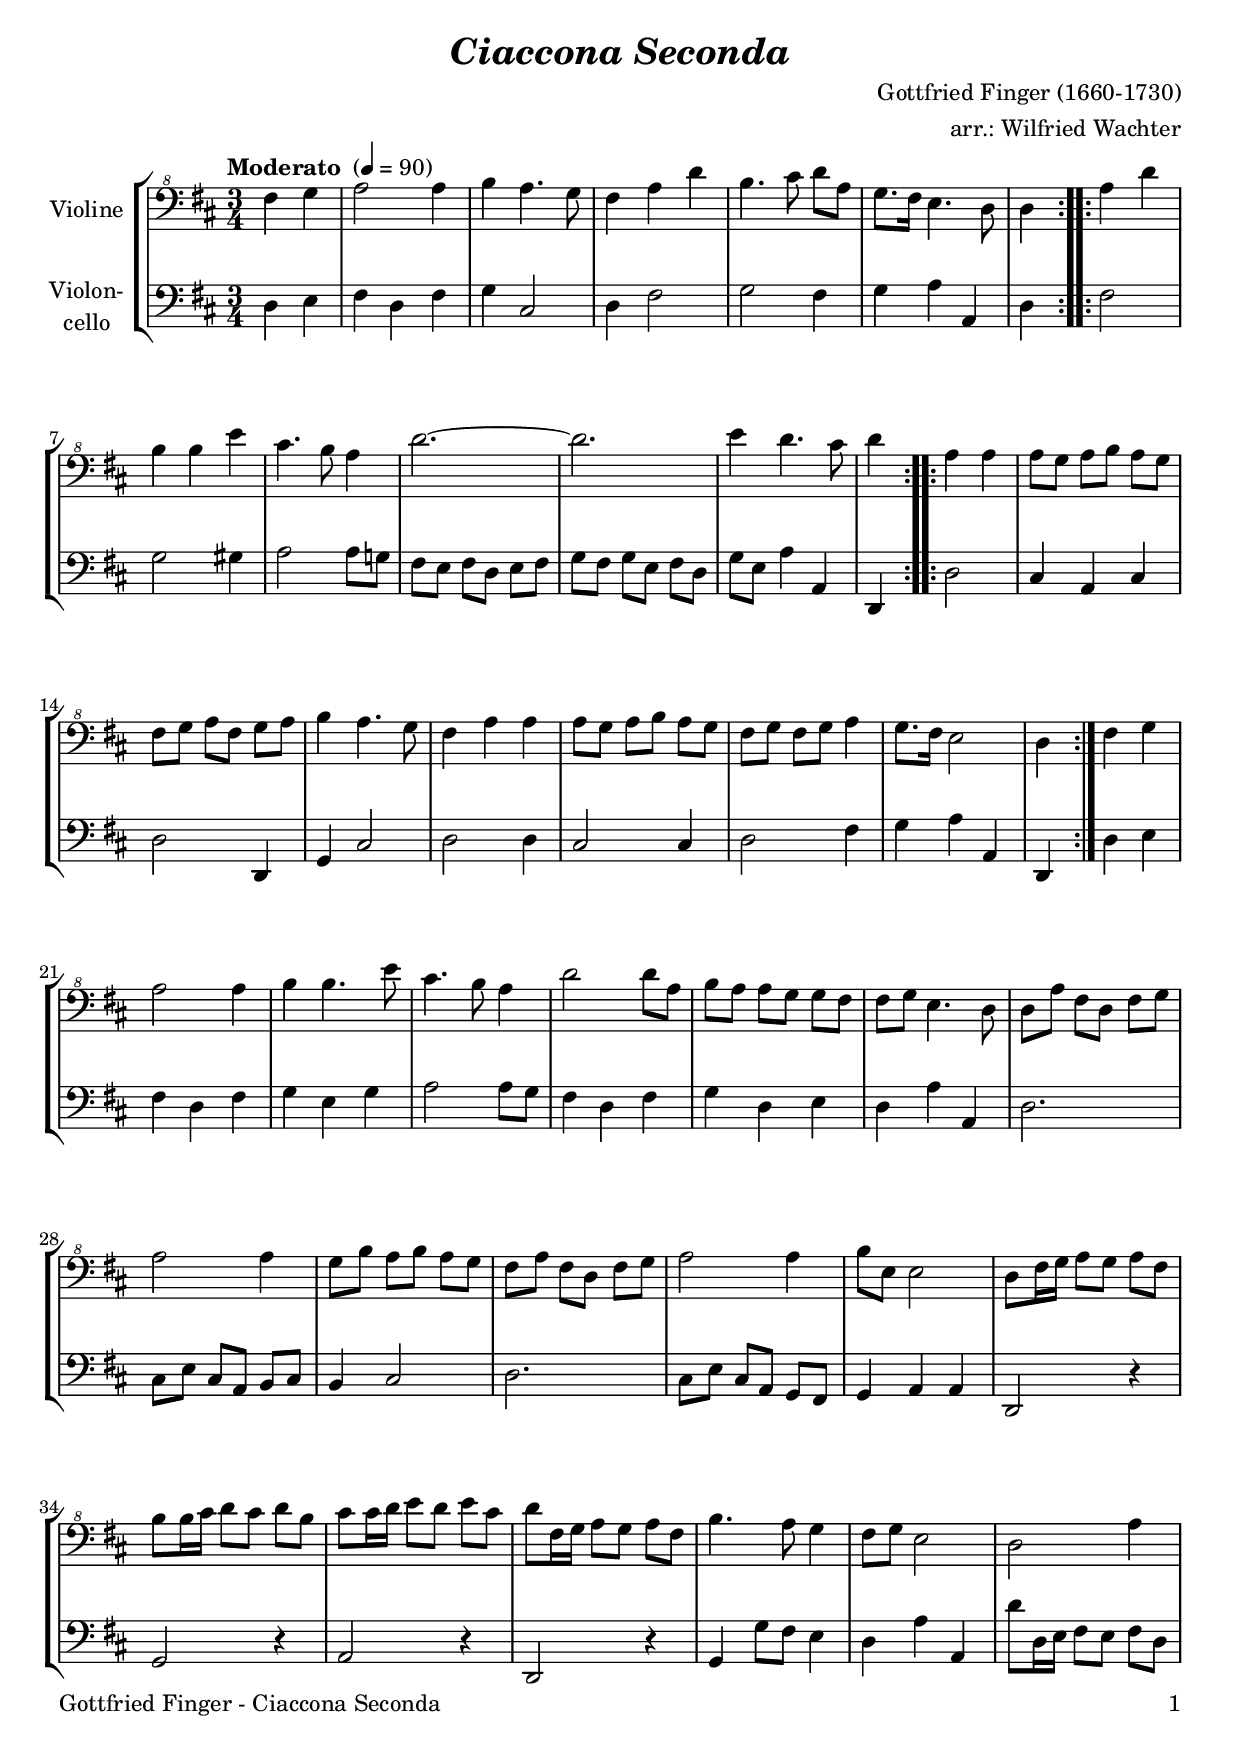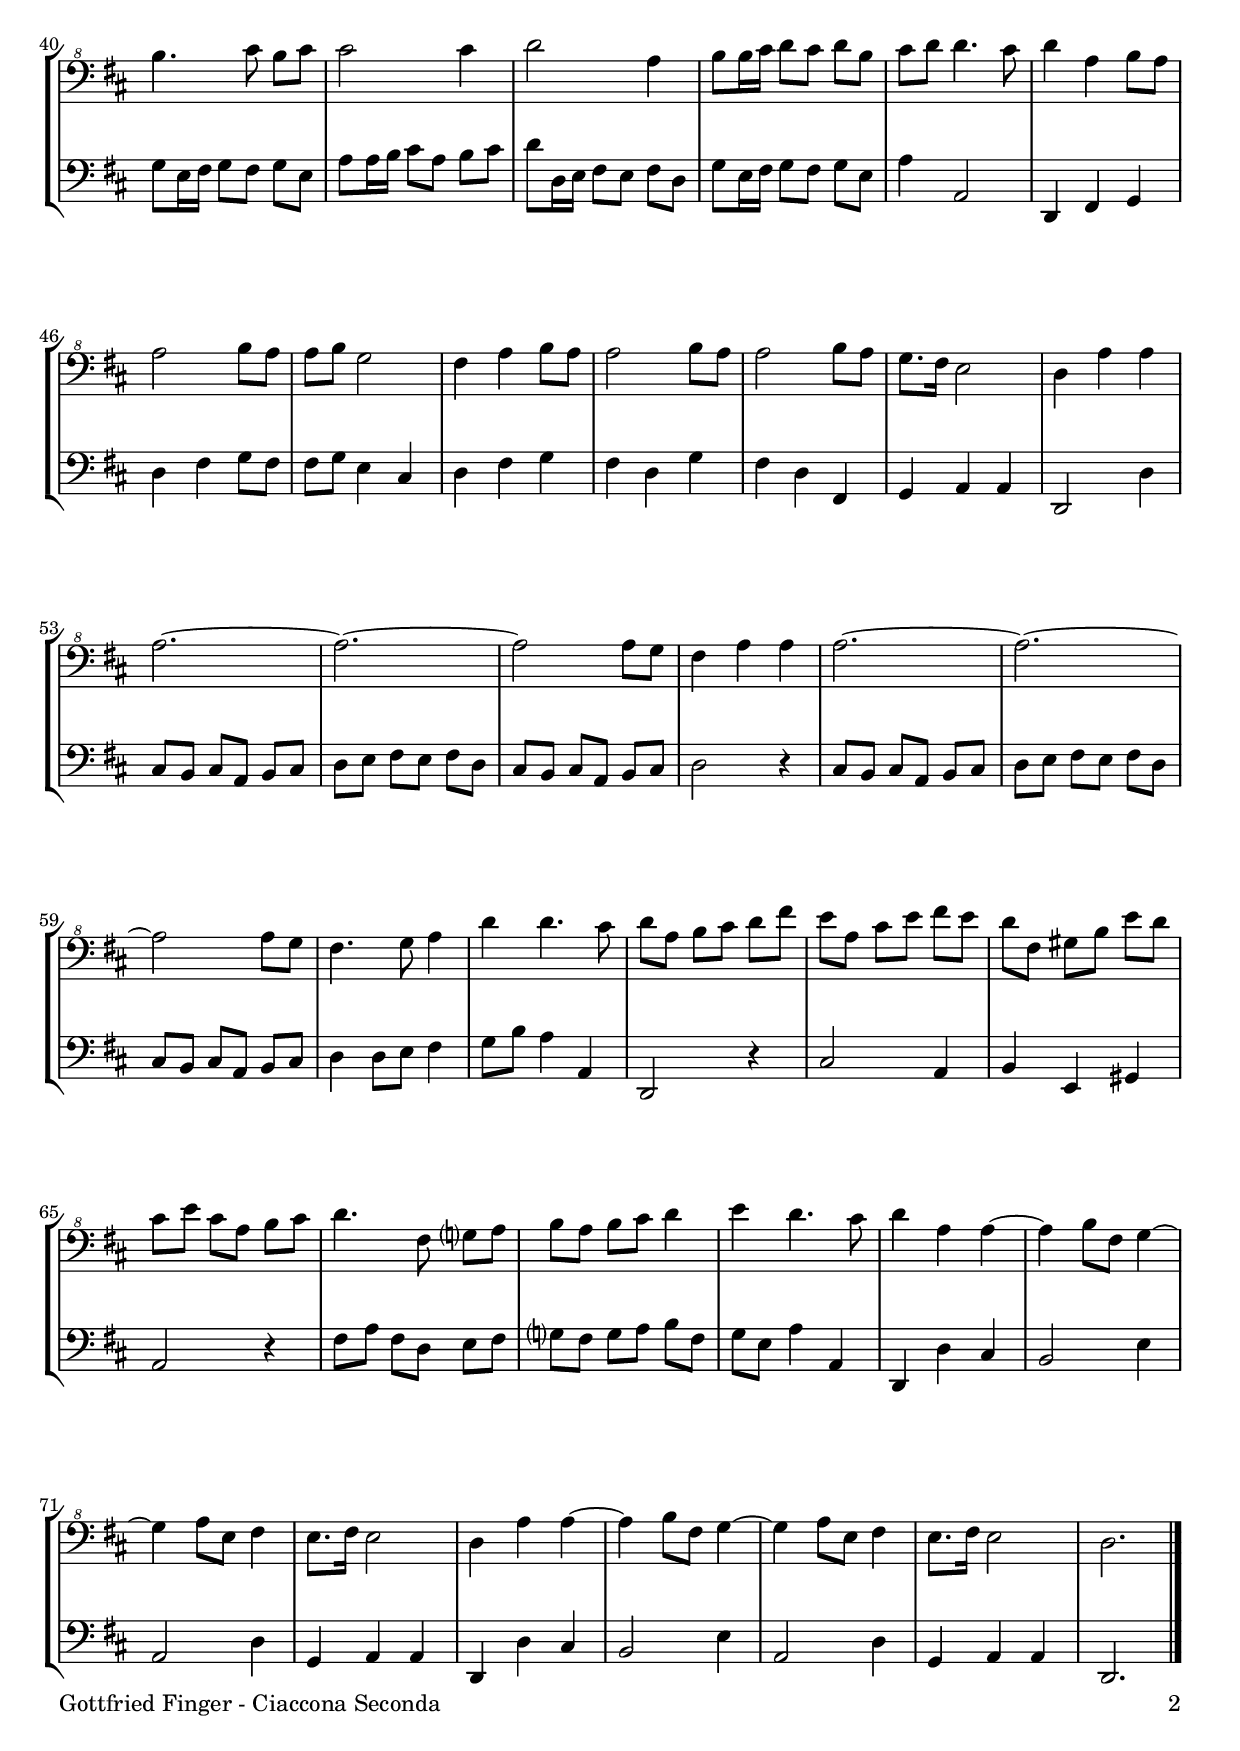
\version "2.18.2"
\include "deutsch.ly"
  
#(set-global-staff-size 20)

\header {
  title     = \markup \bold \italic "Ciaccona Seconda"
  composer  = "Gottfried Finger (1660-1730)"
  arranger  = "arr.: Wilfried Wachter"
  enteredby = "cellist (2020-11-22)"
%  piece     = ""
}

voiceconsts = {
  \key d \major
  \time 3/4
  \clef "treble"
  \numericTimeSignature
  % Set default beaming for all staves
  \set Timing.beamExceptions = #'()
  \set Timing.baseMoment     = #(ly:make-moment 1 4)
  \set Timing.beatStructure  = #'(1 1 1)
  \tempo "Moderato " 4=90
}

micl = "clarinet"
mifl = "flute"
miob = "oboe"
mifh = "french horn"
misx = "tenor sax"
mist = "string ensemble 1"
mivl = "violin"
miba = "cello"

va = \relative c' {
  \voiceconsts
  \clef "bass^8"

  \repeat volta 2 {
    \partial 2 fis4 g
    a2 a4
    h a4. g8
    fis4 a d
    h4. cis8 d a
    g8. fis16 e4. d8
    d4
  }

  \repeat volta 2 {
    a' d
    h h e
    cis4. h8 a4

    d2.~
    d
    e4 d4. cis8
    d4
  }

  \repeat volta 2 {
    a a
    a8 g a h a g
    fis g a fis g a
    h4 a4. g8
    fis4 a a

    a8 g a h a g
    fis g fis g a4
    g8. fis16 e2
    d4
  }

  fis g
  a2 a4
  h h4. e8
  cis4. h8 a4
  d2 d8 a

  h a a g g fis
  fis g e4. d8
  d a' fis d fis g
  a2 a4
  g8 h a h a g
  fis a fis d fis g
  a2 a4

  h8 e, e2
  d8 fis16 g a8 g a fis
  h h16 cis d8 cis d h
  cis cis16 d e8 d e cis
  d fis,16 g a8 g a fis
  h4. a8 g4

  fis8 g e2
  d a'4
  h4. cis8 h cis
  cis2 cis4
  d2 a4
  
  h8 h16 cis d8 cis d h
  cis d d4. cis8
  d4 a h8 a
  a2 h8 a
  a h g2
  fis4 a h8 a
  a2 h8 a

  a2 h8 a
  g8. fis16 e2
  d4 a' a
  a2.~
  a~
  a2 a8 g
  fis4 a a
    
  a2.~
  a~
  a2 a8 g
  fis4. g8 a4
  d d4. cis8
  d a h cis d fis

  e a, cis e fis e
  d fis, gis h e d
  cis e cis a h cis
  d4. fis,8 g? a
  h a h cis d4
  e d4. cis8

  d4 a a~
  a h8 fis g4~
  g a8 e fis4
  e8. fis16 e2
  d4 a' a~
  a h8 fis g4~
  g a8 e fis4
  e8. fis16 e2
  d2. \bar "|."
}

vb = \relative c {
  \voiceconsts
  \clef "bass"

  \repeat volta 2 {
    \partial 2 d4 e
    fis d fis
    g cis,2
    d4 fis2
    g fis4
    g a a,
    d
  }

  \repeat volta 2 {
    fis2
    g gis4
    a2 a8 g!

    fis e fis d e fis
    g fis g e fis d
    g e a4 a,
    d,
  }

  \repeat volta 2 {
    d'2
    cis4 a cis
    d2 d,4
    g cis2
    d d4

    cis2 cis4
    d2 fis4
    g a a,
    d,
  }

  d' e
  fis d fis
  g e g
  a2 a8 g
  fis4 d fis

  g d e
  d a' a,
  d2.
  cis8 e cis a h cis
  h4 cis2
  d2.
  cis8 e cis a g fis

  g4 a a
  d,2 r4
  g2 r4
  a2 r4
  d,2 r4
  g g'8 fis e4

  d a' a,
  d'8 d,16 e fis8 e fis d
  g e16 fis g8 fis g e
  a a16 h cis8 a h cis
  d d,16 e fis8 e fis d

  g e16 fis g8 fis g e
  a4 a,2
  d,4 fis g
  d' fis g8 fis
  fis g e4 cis
  d fis g
  fis d g

  fis d fis,
  g a a
  d,2 d'4
  cis8 h cis a h cis
  d e fis e fis d
  cis h cis a h cis
  d2 r4

  cis8 h cis a h cis
  d e fis e fis d
  cis h cis a h cis
  d4 d8 e fis4
  g8 h a4 a,
  d,2 r4

  cis'2 a4
  h e, gis
  a2 r4
  fis'8 a fis d e fis
  g? fis g a h fis
  g e a4 a,

  d, d' cis
  h2 e4
  a,2 d4
  g, a a
  d, d' cis
  h2 e4
  a,2 d4
  g, a a
  d,2. \bar "|."
}


music = \new StaffGroup <<
      \new Staff {
	\set Staff.midiInstrument = \mivl
	\set Staff.instrumentName = \markup \center-column { "Violine" }
	\transpose d d { \va }
      }

      \new Staff {
	\set Staff.midiInstrument = \miba
	\set Staff.instrumentName = \markup \center-column { "Violon-" "cello" }
	\transpose d d { \vb }
      }
>>

\book {
   \paper {
    print-page-number = ##t
    print-first-page-number = ##t
    ragged-last-bottom = ##f
    oddHeaderMarkup = \markup \null
    evenHeaderMarkup = \markup \null
    oddFooterMarkup = \markup {
      \fill-line {
        \on-the-fly #print-page-number-check-first
        "Gottfried Finger - Ciaccona Seconda" \fromproperty #'page:page-number-string
      }
    }
    evenFooterMarkup = \oddFooterMarkup
  } \score {
    \music
    \layout {}
  }

  \score {
    \unfoldRepeats \music

    \midi {
      \context {
        \Score
      }
    }
  }
}